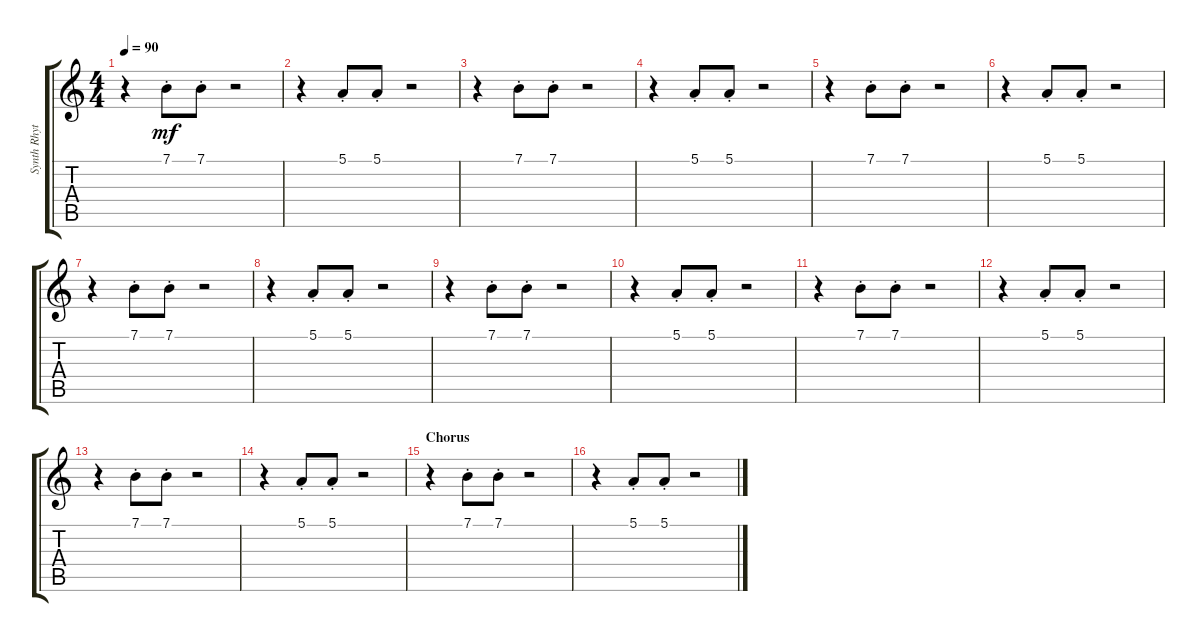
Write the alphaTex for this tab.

\track ("Synth Rhythm" "Synth Rhyt") {instrument lead3calliope}
\staff {score tabs}
\tuning (E4 B3 G3 D3 A2 E2) {hide}
\ts (4 4)
\tempo 90
\clef g2
\ks c
r.4{dy mf} 7.1{st}.8 7.1{st}.8 r.2 |
r.4 5.1{st}.8 5.1{st}.8 r.2 |
r.4 7.1{st}.8 7.1{st}.8 r.2 |
r.4 5.1{st}.8 5.1{st}.8 r.2 |
r.4 7.1{st}.8 7.1{st}.8 r.2 |
r.4 5.1{st}.8 5.1{st}.8 r.2 |
r.4 7.1{st}.8 7.1{st}.8 r.2 |
r.4 5.1{st}.8 5.1{st}.8 r.2 |
r.4 7.1{st}.8 7.1{st}.8 r.2 |
r.4 5.1{st}.8 5.1{st}.8 r.2 |
r.4 7.1{st}.8 7.1{st}.8 r.2 |
r.4 5.1{st}.8 5.1{st}.8 r.2 |
r.4 7.1{st}.8 7.1{st}.8 r.2 |
r.4 5.1{st}.8 5.1{st}.8 r.2 |
\section ("" "Chorus")
r.4 7.1{st}.8 7.1{st}.8 r.2 |
r.4 5.1{st}.8 5.1{st}.8 r.2
